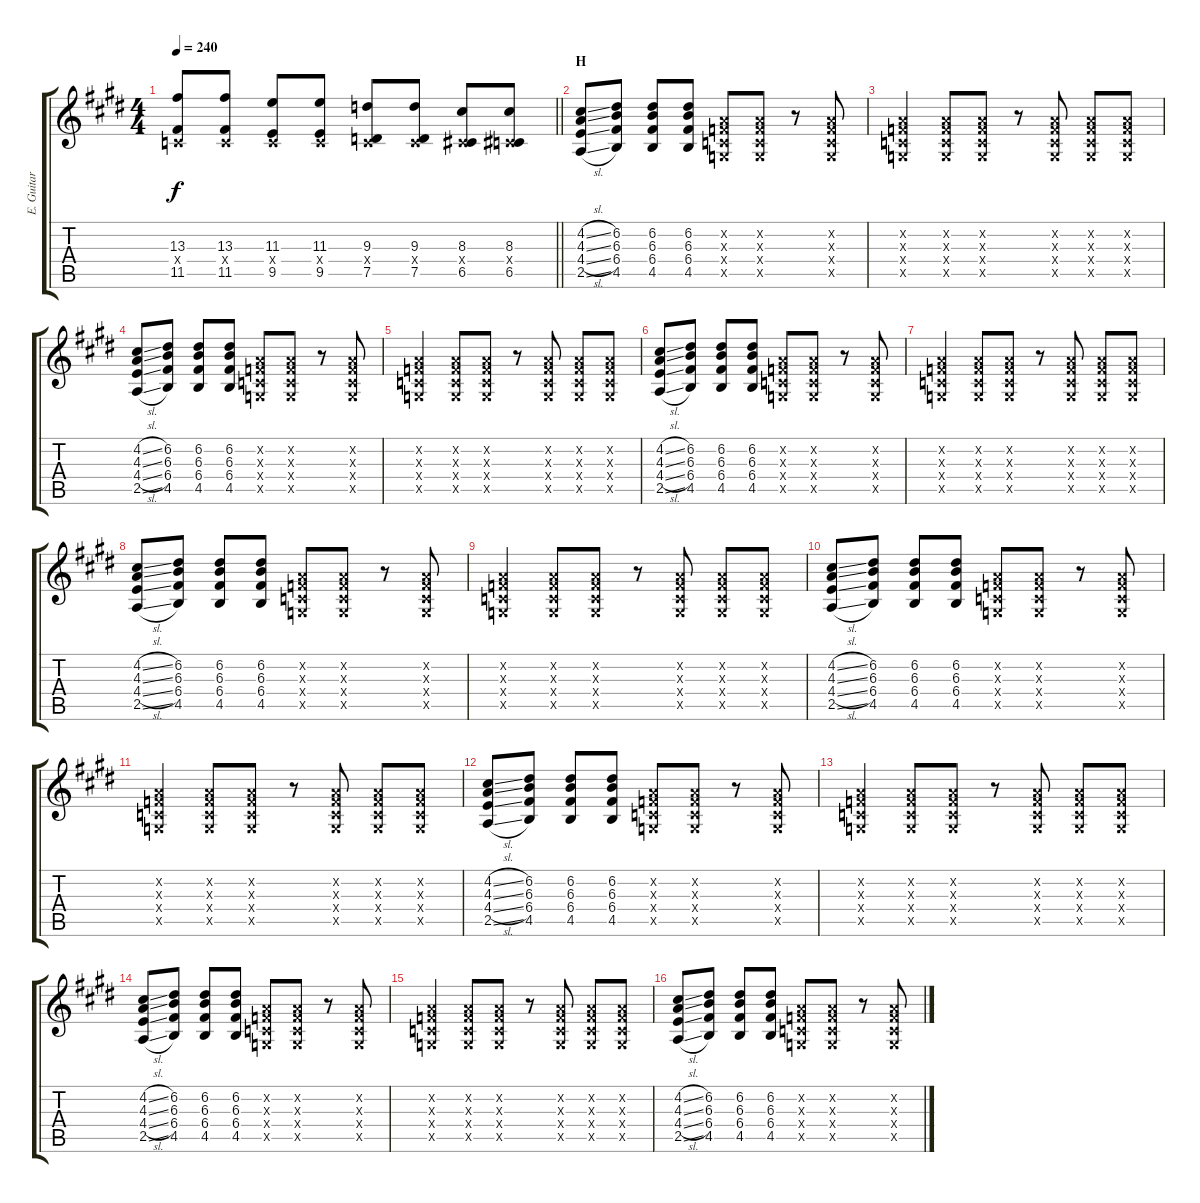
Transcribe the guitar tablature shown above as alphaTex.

\track ("E. Guitar II" "E. Guitar ") {instrument overdrivenguitar}
\staff {score tabs}
\tuning (D4 A3 F3 C3 G2 D2) {hide}
\ts (4 4)
\tempo 240
\clef g2
\barLineRight lightlight
\ks e
(13.3 0.4{x} 11.5).8{dy f} (13.3 0.4{x} 11.5).8 (11.3 0.4{x} 9.5).8 (11.3 0.4{x} 9.5).8 (9.3 0.4{x} 7.5).8 (9.3 0.4{x} 7.5).8 (8.3 0.4{x} 6.5).8 (8.3 0.4{x} 6.5).8 |
\section ("" "H")
(4.2{sl} 4.3{sl} 4.4{sl} 2.5{sl}).8 (6.2 6.3 6.4 4.5).8 (6.2 6.3 6.4 4.5).8 (6.2 6.3 6.4 4.5).8 (0.2{x} 0.3{x} 0.4{x} 0.5{x}).8 (0.2{x} 0.3{x} 0.4{x} 0.5{x}).8 r.8 (0.2{x} 0.3{x} 0.4{x} 0.5{x}).8 |
(0.2{x} 0.3{x} 0.4{x} 0.5{x}).4 (0.2{x} 0.3{x} 0.4{x} 0.5{x}).8 (0.2{x} 0.3{x} 0.4{x} 0.5{x}).8 r.8 (0.2{x} 0.3{x} 0.4{x} 0.5{x}).8 (0.2{x} 0.3{x} 0.4{x} 0.5{x}).8 (0.2{x} 0.3{x} 0.4{x} 0.5{x}).8 |
(4.2{sl} 4.3{sl} 4.4{sl} 2.5{sl}).8 (6.2 6.3 6.4 4.5).8 (6.2 6.3 6.4 4.5).8 (6.2 6.3 6.4 4.5).8 (0.2{x} 0.3{x} 0.4{x} 0.5{x}).8 (0.2{x} 0.3{x} 0.4{x} 0.5{x}).8 r.8 (0.2{x} 0.3{x} 0.4{x} 0.5{x}).8 |
(0.2{x} 0.3{x} 0.4{x} 0.5{x}).4 (0.2{x} 0.3{x} 0.4{x} 0.5{x}).8 (0.2{x} 0.3{x} 0.4{x} 0.5{x}).8 r.8 (0.2{x} 0.3{x} 0.4{x} 0.5{x}).8 (0.2{x} 0.3{x} 0.4{x} 0.5{x}).8 (0.2{x} 0.3{x} 0.4{x} 0.5{x}).8 |
(4.2{sl} 4.3{sl} 4.4{sl} 2.5{sl}).8 (6.2 6.3 6.4 4.5).8 (6.2 6.3 6.4 4.5).8 (6.2 6.3 6.4 4.5).8 (0.2{x} 0.3{x} 0.4{x} 0.5{x}).8 (0.2{x} 0.3{x} 0.4{x} 0.5{x}).8 r.8 (0.2{x} 0.3{x} 0.4{x} 0.5{x}).8 |
(0.2{x} 0.3{x} 0.4{x} 0.5{x}).4 (0.2{x} 0.3{x} 0.4{x} 0.5{x}).8 (0.2{x} 0.3{x} 0.4{x} 0.5{x}).8 r.8 (0.2{x} 0.3{x} 0.4{x} 0.5{x}).8 (0.2{x} 0.3{x} 0.4{x} 0.5{x}).8 (0.2{x} 0.3{x} 0.4{x} 0.5{x}).8 |
(4.2{sl} 4.3{sl} 4.4{sl} 2.5{sl}).8 (6.2 6.3 6.4 4.5).8 (6.2 6.3 6.4 4.5).8 (6.2 6.3 6.4 4.5).8 (0.2{x} 0.3{x} 0.4{x} 0.5{x}).8 (0.2{x} 0.3{x} 0.4{x} 0.5{x}).8 r.8 (0.2{x} 0.3{x} 0.4{x} 0.5{x}).8 |
(0.2{x} 0.3{x} 0.4{x} 0.5{x}).4 (0.2{x} 0.3{x} 0.4{x} 0.5{x}).8 (0.2{x} 0.3{x} 0.4{x} 0.5{x}).8 r.8 (0.2{x} 0.3{x} 0.4{x} 0.5{x}).8 (0.2{x} 0.3{x} 0.4{x} 0.5{x}).8 (0.2{x} 0.3{x} 0.4{x} 0.5{x}).8 |
(4.2{sl} 4.3{sl} 4.4{sl} 2.5{sl}).8 (6.2 6.3 6.4 4.5).8 (6.2 6.3 6.4 4.5).8 (6.2 6.3 6.4 4.5).8 (0.2{x} 0.3{x} 0.4{x} 0.5{x}).8 (0.2{x} 0.3{x} 0.4{x} 0.5{x}).8 r.8 (0.2{x} 0.3{x} 0.4{x} 0.5{x}).8 |
(0.2{x} 0.3{x} 0.4{x} 0.5{x}).4 (0.2{x} 0.3{x} 0.4{x} 0.5{x}).8 (0.2{x} 0.3{x} 0.4{x} 0.5{x}).8 r.8 (0.2{x} 0.3{x} 0.4{x} 0.5{x}).8 (0.2{x} 0.3{x} 0.4{x} 0.5{x}).8 (0.2{x} 0.3{x} 0.4{x} 0.5{x}).8 |
(4.2{sl} 4.3{sl} 4.4{sl} 2.5{sl}).8 (6.2 6.3 6.4 4.5).8 (6.2 6.3 6.4 4.5).8 (6.2 6.3 6.4 4.5).8 (0.2{x} 0.3{x} 0.4{x} 0.5{x}).8 (0.2{x} 0.3{x} 0.4{x} 0.5{x}).8 r.8 (0.2{x} 0.3{x} 0.4{x} 0.5{x}).8 |
(0.2{x} 0.3{x} 0.4{x} 0.5{x}).4 (0.2{x} 0.3{x} 0.4{x} 0.5{x}).8 (0.2{x} 0.3{x} 0.4{x} 0.5{x}).8 r.8 (0.2{x} 0.3{x} 0.4{x} 0.5{x}).8 (0.2{x} 0.3{x} 0.4{x} 0.5{x}).8 (0.2{x} 0.3{x} 0.4{x} 0.5{x}).8 |
(4.2{sl} 4.3{sl} 4.4{sl} 2.5{sl}).8 (6.2 6.3 6.4 4.5).8 (6.2 6.3 6.4 4.5).8 (6.2 6.3 6.4 4.5).8 (0.2{x} 0.3{x} 0.4{x} 0.5{x}).8 (0.2{x} 0.3{x} 0.4{x} 0.5{x}).8 r.8 (0.2{x} 0.3{x} 0.4{x} 0.5{x}).8 |
(0.2{x} 0.3{x} 0.4{x} 0.5{x}).4 (0.2{x} 0.3{x} 0.4{x} 0.5{x}).8 (0.2{x} 0.3{x} 0.4{x} 0.5{x}).8 r.8 (0.2{x} 0.3{x} 0.4{x} 0.5{x}).8 (0.2{x} 0.3{x} 0.4{x} 0.5{x}).8 (0.2{x} 0.3{x} 0.4{x} 0.5{x}).8 |
(4.2{sl} 4.3{sl} 4.4{sl} 2.5{sl}).8 (6.2 6.3 6.4 4.5).8 (6.2 6.3 6.4 4.5).8 (6.2 6.3 6.4 4.5).8 (0.2{x} 0.3{x} 0.4{x} 0.5{x}).8 (0.2{x} 0.3{x} 0.4{x} 0.5{x}).8 r.8 (0.2{x} 0.3{x} 0.4{x} 0.5{x}).8
